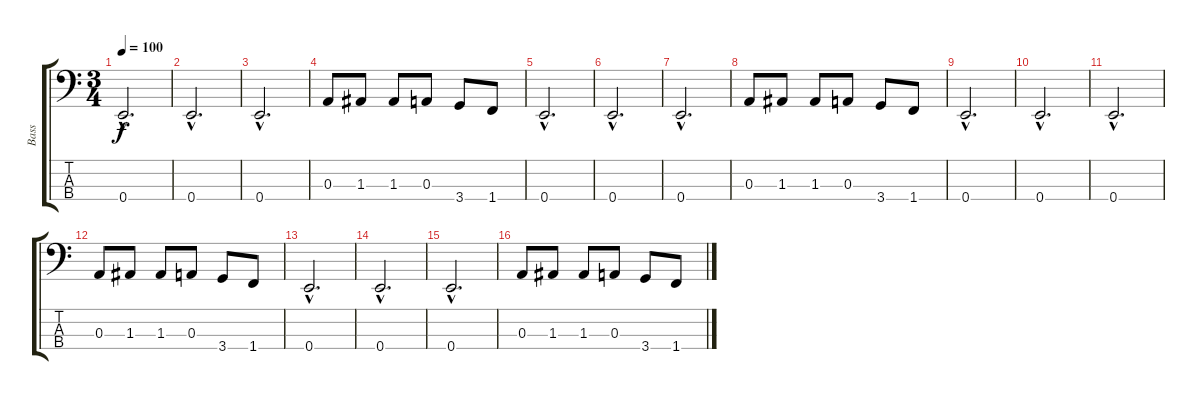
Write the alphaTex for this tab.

\track ("Bass" "Bass") {instrument electricbasspick}
\staff {score tabs}
\tuning (G2 D2 A1 E1) {hide}
\ts (3 4)
\tempo 100
\clef f4
\ks c
0.4{hac}.2{d dy f} |
0.4{hac}.2{d} |
0.4{hac}.2{d} |
0.3.8 1.3.8 1.3.8 0.3.8 3.4.8 1.4.8 |
0.4{hac}.2{d} |
0.4{hac}.2{d} |
0.4{hac}.2{d} |
0.3.8 1.3.8 1.3.8 0.3.8 3.4.8 1.4.8 |
0.4{hac}.2{d} |
0.4{hac}.2{d} |
0.4{hac}.2{d} |
0.3.8 1.3.8 1.3.8 0.3.8 3.4.8 1.4.8 |
0.4{hac}.2{d} |
0.4{hac}.2{d} |
0.4{hac}.2{d} |
0.3.8 1.3.8 1.3.8 0.3.8 3.4.8 1.4.8
